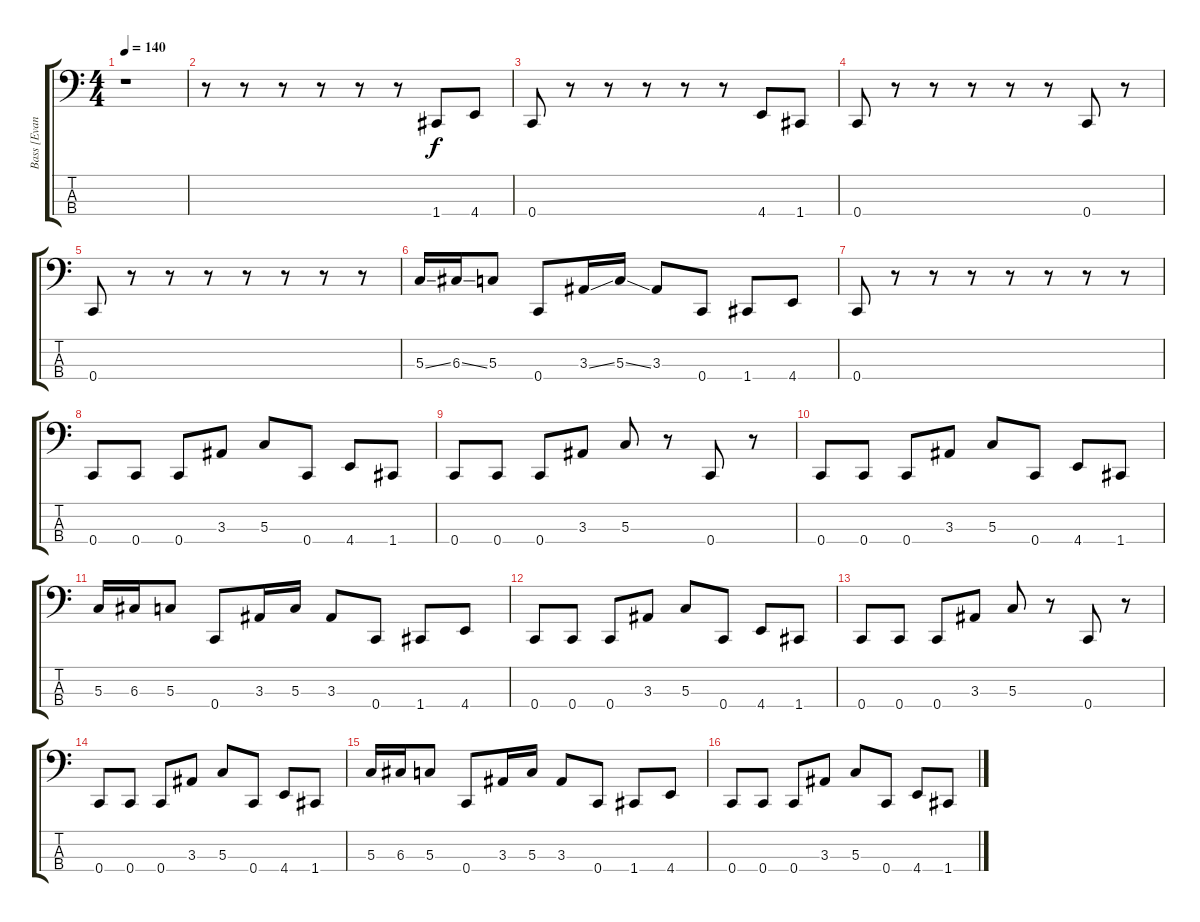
\track ("Bass [Evan Krejci]" "Bass [Evan") {instrument electricbasspick}
\staff {score tabs}
\tuning (F2 C2 G1 C1) {hide}
\ts (4 4)
\tempo 140
\clef f4
\ks c
r.1{dy f} |
r.8 r.8 r.8 r.8 r.8 r.8 1.4.8 4.4.8 |
0.4.8 r.8 r.8 r.8 r.8 r.8 4.4.8 1.4.8 |
0.4.8 r.8 r.8 r.8 r.8 r.8 0.4.8 r.8 |
0.4.8 r.8 r.8 r.8 r.8 r.8 r.8 r.8 |
5.3{ss}.16 6.3{ss}.16 5.3.8 0.4.8 3.3{ss}.16 5.3{ss}.16 3.3.8 0.4.8 1.4.8 4.4.8 |
0.4.8 r.8 r.8 r.8 r.8 r.8 r.8 r.8 |
0.4.8 0.4.8 0.4.8 3.3.8 5.3.8 0.4.8 4.4.8 1.4.8 |
0.4.8 0.4.8 0.4.8 3.3.8 5.3.8 r.8 0.4.8 r.8 |
0.4.8 0.4.8 0.4.8 3.3.8 5.3.8 0.4.8 4.4.8 1.4.8 |
5.3.16 6.3.16 5.3.8 0.4.8 3.3.16 5.3.16 3.3.8 0.4.8 1.4.8 4.4.8 |
0.4.8 0.4.8 0.4.8 3.3.8 5.3.8 0.4.8 4.4.8 1.4.8 |
0.4.8 0.4.8 0.4.8 3.3.8 5.3.8 r.8 0.4.8 r.8 |
0.4.8 0.4.8 0.4.8 3.3.8 5.3.8 0.4.8 4.4.8 1.4.8 |
5.3.16 6.3.16 5.3.8 0.4.8 3.3.16 5.3.16 3.3.8 0.4.8 1.4.8 4.4.8 |
0.4.8 0.4.8 0.4.8 3.3.8 5.3.8 0.4.8 4.4.8 1.4.8
